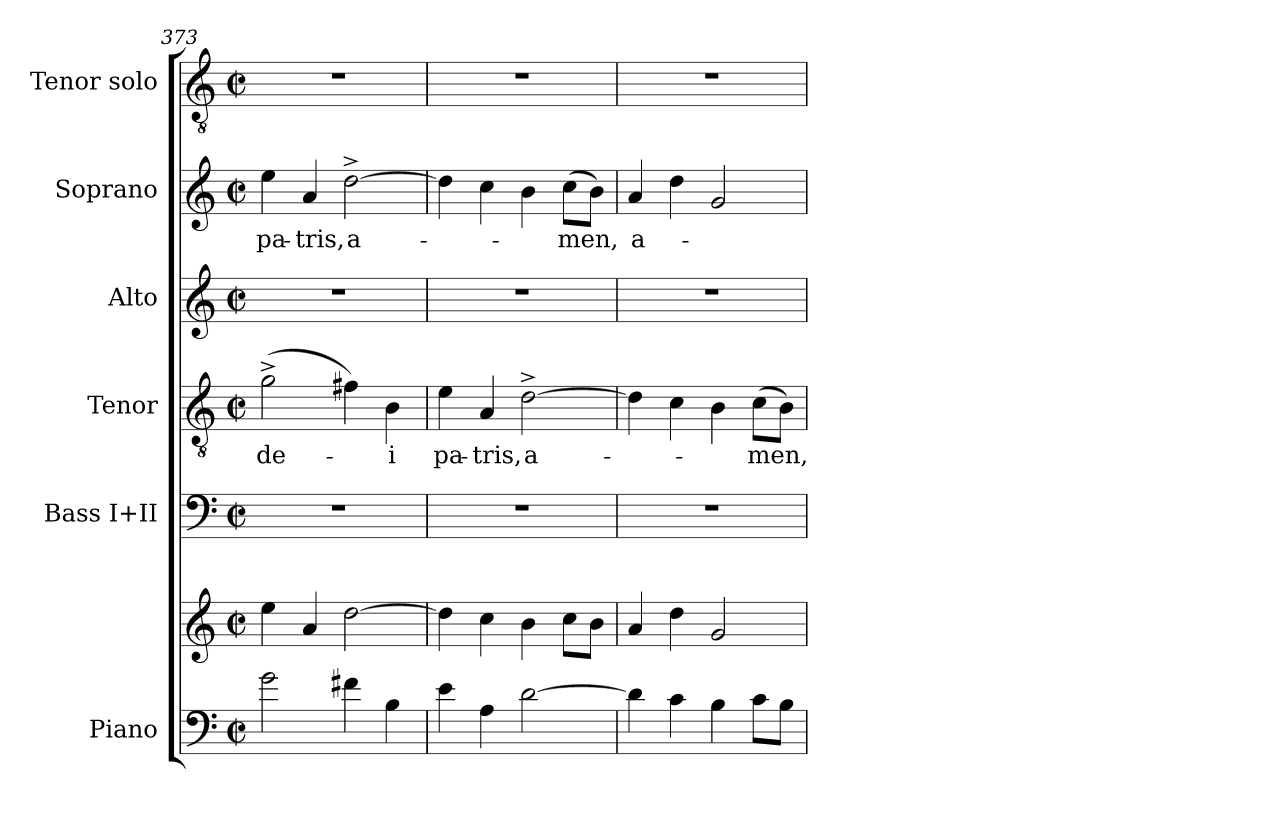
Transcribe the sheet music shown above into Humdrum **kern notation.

**kern	**kern	**kern	**kern	**text	**kern	**kern	**text	**kern
*part6	*part6	*part5	*part4	*part4	*part3	*part2	*part2	*part1
*staff7	*staff6	*staff5	*staff4	*staff4	*staff3	*staff2	*staff2	*staff1
*I"Piano	*	*I"Bass I+II	*I"Tenor	*	*I"Alto	*I"Soprano	*	*I"Tenor solo
*I'Pno.	*	*I'B.I+II	*I'T.	*	*I'A.	*I'S.	*	*I'T.s
*clefF4	*clefG2	*clefF4	*clefGv2	*	*clefG2	*clefG2	*	*clefGv2
*k[]	*k[]	*k[]	*k[]	*	*k[]	*k[]	*	*k[]
*M2/2	*M2/2	*M2/2	*M2/2	*	*M2/2	*M2/2	*	*M2/2
*met(c|)	*met(c|)	*met(c|)	*met(c|)	*	*met(c|)	*met(c|)	*	*met(c|)
=373	=373	=373	=373	=373	=373	=373	=373	=373
2g\	4ee\	1r	(2g^\	de-	1r	4ee\	pa-	1r
.	4a/	.	.	.	.	4a/	-tris,	.
4f#X\	[2dd\	.	4f#X\)	.	.	[2dd^\	a-	.
4B\	.	.	4B\	-i	.	.	.	.
=374	=374	=374	=374	=374	=374	=374	=374	=374
4e\	4dd\]	1r	4e\	pa-	1r	4dd\]	.	1r
4A\	4cc\	.	4A/	-tris,	.	4cc\	.	.
[2d\	4b\	.	[2d^\	a-	.	4b\	.	.
.	8cc\L	.	.	.	.	(8cc\L	-men,	.
.	8b\J	.	.	.	.	8b\J)	.	.
=375	=375	=375	=375	=375	=375	=375	=375	=375
4d\]	4a/	1r	4d\]	.	1r	4a/	a-	1r
4c\	4dd\	.	4c\	.	.	4dd\	.	.
4B\	2g/	.	4B\	.	.	2g/	.	.
8c\L	.	.	(8c\L	-men,	.	.	.	.
8B\J	.	.	8B\J)	.	.	.	.	.
=	=	=	=	=	=	=	=	=
*-	*-	*-	*-	*-	*-	*-	*-	*-
